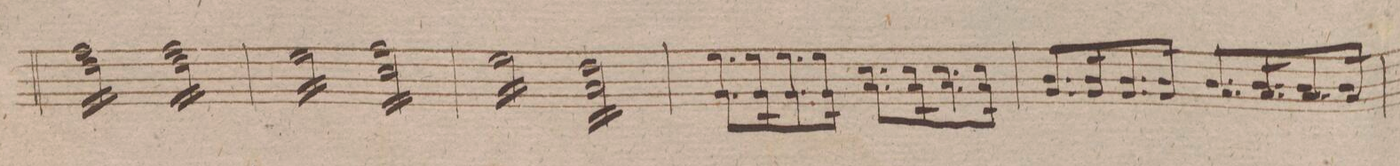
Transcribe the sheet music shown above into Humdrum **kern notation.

**kern	**dynam
*I"Violino 2do	*
*clefG2	*
*k[f#c#g#d#]	*
*met(c)	*
*M4/4	*
16ff#\LL 16dd#\	.
16ff#\ 16dd#\	.
16ff#\ 16dd#\	.
16ff#\ 16dd#\	.
16ff#\ 16dd#\	.
16ff#\ 16dd#\	.
16ff#\ 16dd#\	.
16ff#\JJ 16dd#\	.
16ff#\LL 16dd#\	.
16ff#\ 16dd#\	.
16ff#\ 16dd#\	.
16ff#\ 16dd#\	.
16ff#\ 16dd#\	.
16ff#\ 16dd#\	.
16ff#\ 16dd#\	.
16ff#\JJ 16dd#\	.
=188	=188
16ee\LL	.
16ee\	.
16ee\	.
16ee\	.
16ee\	.
16ee\	.
16ee\	.
16ee\JJ	.
16ff#\LL 16cc#\	.
16ff#\ 16cc#\	.
16ff#\ 16cc#\	.
16ff#\ 16cc#\	.
16ff#\ 16cc#\	.
16ff#\ 16cc#\	.
16ff#\ 16cc#\	.
16ff#\JJ 16cc#\	.
=189	=189
16ee\LL	.
16ee\	.
16ee\	.
16ee\	.
16ee\	.
16ee\	.
16ee\	.
16ee\JJ	.
16dd#\LL 16a\	.
16dd#\ 16a\	.
16dd#\ 16a\	.
16dd#\ 16a\	.
16dd#\ 16a\	.
16dd#\ 16a\	.
16dd#\ 16a\	.
16dd#\JJ 16a\	.
*Xtremolo	*
=190	=190
8.ee\L 8.g#\	.
16ee\K 16g#\	.
8.ee\ 8.g#\	.
16ee\Jk 16g#\	.
8.cc#\L 8.a\	.
16cc#\K 16a\	.
8.cc#\ 8.a\	.
16cc#\Jk 16a\	.
=191	=191
8.b/L 8.g#/	.
16b/K 16g#/	.
8.b/ 8.g#/	.
16b/Jk 16g#/	.
8.b/L 8.a/	.
16b/K 16a/	.
8.b/ 8.a/	.
16a/Jk	.
=192	=192
*-	*-
